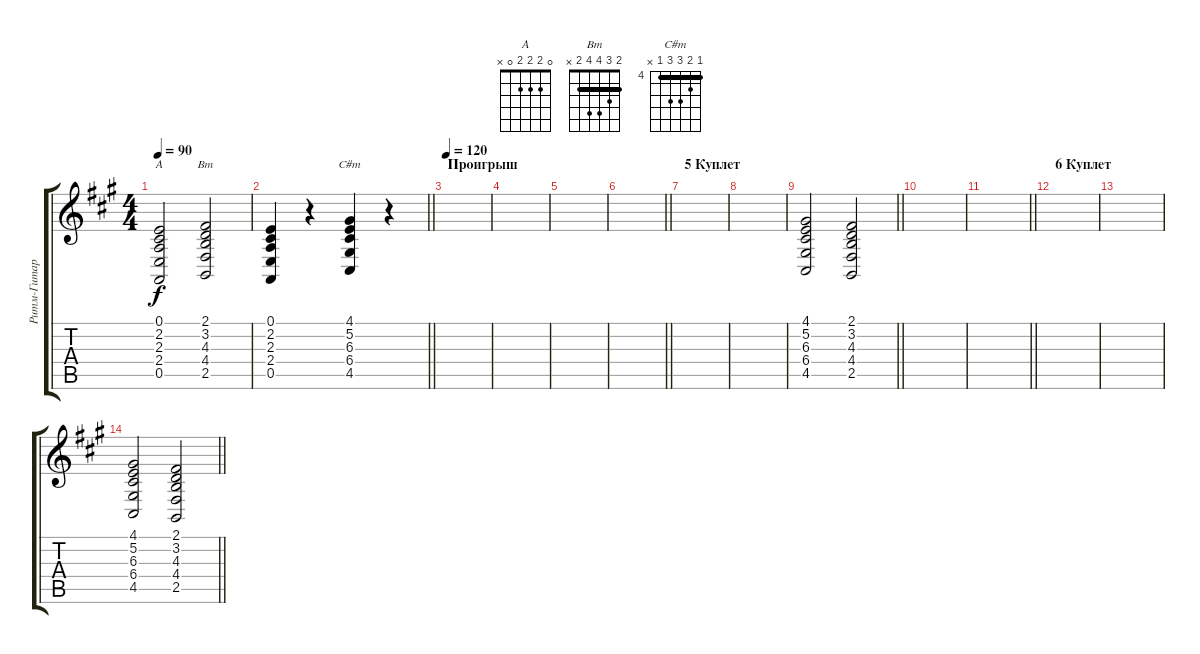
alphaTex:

\track ("Ритм-Гитара (Бой)" "Ритм-Гитар") {instrument orchestralharp}
\staff {score tabs}
\tuning (E4 B3 G3 D3 A2 E2) {hide}
\chord ("A" 0 2 2 2 0 x)
\chord ("Bm" 2 3 4 4 2 x) {barre 2}
\chord ("C#m" 4 5 6 6 4 x) {firstfret 4 barre 4}
\ts (4 4)
\tempo 90
\clef g2
\ks f#minor
(0.1 2.2 2.3 2.4 0.5).2{ch "A" dy f} (2.1 3.2 4.3 4.4 2.5).2{ch "Bm"} |
\barLineRight lightlight
(0.1 2.2 2.3 2.4 0.5).4 r.4 (4.1 5.2 6.3 6.4 4.5).4{ch "C#m"} r.4 |
\section ("" "Проигрыш")
\tempo 120
|
|
|
\barLineRight lightlight
|
\section ("" "5 Куплет")
|
|
\barLineRight lightlight
(4.1 5.2 6.3 6.4 4.5).2 (2.1 3.2 4.3 4.4 2.5).2 |
|
\barLineRight lightlight
|
\section ("" "6 Куплет")
|
|
\barLineRight lightlight
(4.1 5.2 6.3 6.4 4.5).2 (2.1 3.2 4.3 4.4 2.5).2
